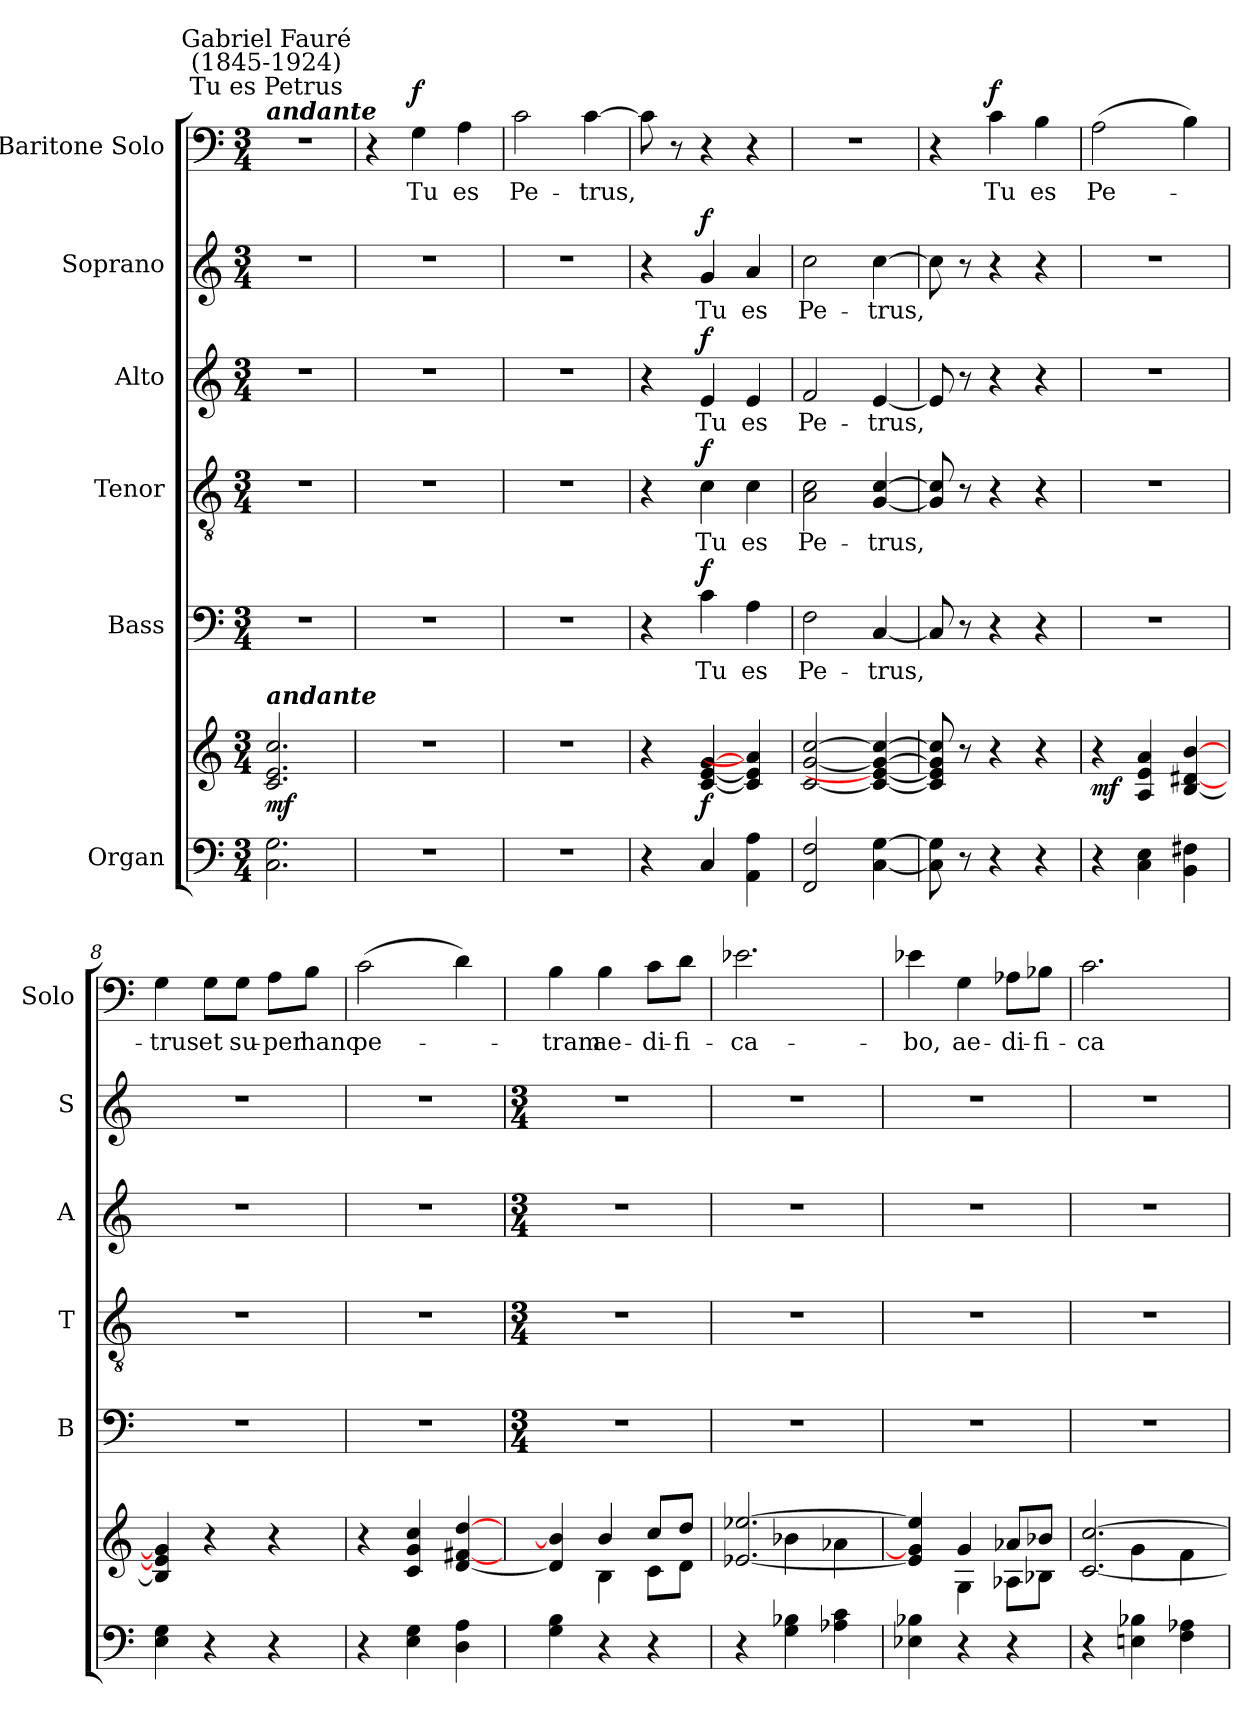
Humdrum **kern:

**kern	**kern	**dynam	**kern	**text	**dynam	**kern	**text	**dynam	**kern	**text	**dynam	**kern	**text	**dynam	**kern	**text	**dynam
*part6	*part6	*part6	*part5	*part5	*part5	*part4	*part4	*part4	*part3	*part3	*part3	*part2	*part2	*part2	*part1	*part1	*part1
*staff7	*staff6	*staff6/7	*staff5	*staff5	*staff5	*staff4	*staff4	*staff4	*staff3	*staff3	*staff3	*staff2	*staff2	*staff2	*staff1	*staff1	*staff1
*I"Organ	*	*	*I"Bass	*	*	*I"Tenor	*	*	*I"Alto	*	*	*I"Soprano	*	*	*I"Baritone Solo	*	*
*	*	*	*I'B	*	*	*I'T	*	*	*I'A	*	*	*I'S	*	*	*I'Solo	*	*
*clefF4	*clefG2	*	*clefF4	*	*	*clefGv2	*	*	*clefG2	*	*	*clefG2	*	*	*clefF4	*	*
*k[]	*k[]	*	*k[]	*	*	*k[]	*	*	*k[]	*	*	*k[]	*	*	*k[]	*	*
*C:	*C:	*	*C:	*	*	*C:	*	*	*C:	*	*	*C:	*	*	*C:	*	*
*M3/4	*M3/4	*	*M3/4	*	*	*M3/4	*	*	*M3/4	*	*	*M3/4	*	*	*M3/4	*	*
=1	=1	=1	=1	=1	=1	=1	=1	=1	=1	=1	=1	=1	=1	=1	=1	=1	=1
!	!	!	!	!	!	!	!	!	!	!	!	!	!	!	!LO:TX:a:Bi:t=andante	!	!
!	!	!	!	!	!	!	!	!	!	!	!	!	!	!	!LO:TX:a:cj:t=Tu es Petrus	!	!
!	!	!	!	!	!	!	!	!	!	!	!	!	!	!	!LO:TX:a:cj:t=Gabriel Fauré\n(1845-1924)	!	!
!	!LO:TX:a:Bi:t=andante	!	!	!	!	!	!	!	!	!	!	!	!	!	!	!	!
!	!	!LO:DY:b	!LO:N:vis=1	!	!	!LO:N:vis=1	!	!	!LO:N:vis=1	!	!	!LO:N:vis=1	!	!	!LO:N:vis=1	!	!
2.C 2.G	2.c 2.e 2.cc	mf	2.r	.	.	2.r	.	.	2.r	.	.	2.r	.	.	2.r	.	.
=2	=2	=2	=2	=2	=2	=2	=2	=2	=2	=2	=2	=2	=2	=2	=2	=2	=2
!LO:N:vis=1	!LO:N:vis=1	!	!LO:N:vis=1	!	!	!LO:N:vis=1	!	!	!LO:N:vis=1	!	!	!LO:N:vis=1	!	!	!	!	!
2.r	2.r	.	2.r	.	.	2.r	.	.	2.r	.	.	2.r	.	.	4r	.	.
!	!	!	!	!	!	!	!	!	!	!	!	!	!	!	!	!LO:LY:b	!LO:DY:b
.	.	.	.	.	.	.	.	.	.	.	.	.	.	.	4G	Tu	f
!	!	!	!	!	!	!	!	!	!	!	!	!	!	!	!	!LO:LY:b	!
.	.	.	.	.	.	.	.	.	.	.	.	.	.	.	4A	es	.
=3	=3	=3	=3	=3	=3	=3	=3	=3	=3	=3	=3	=3	=3	=3	=3	=3	=3
!LO:N:vis=1	!LO:N:vis=1	!	!LO:N:vis=1	!	!	!LO:N:vis=1	!	!	!LO:N:vis=1	!	!	!LO:N:vis=1	!	!	!	!LO:LY:b	!
2.r	2.r	.	2.r	.	.	2.r	.	.	2.r	.	.	2.r	.	.	2c	Pe-	.
!	!	!	!	!	!	!	!	!	!	!	!	!	!	!	!	!LO:LY:b	!
.	.	.	.	.	.	.	.	.	.	.	.	.	.	.	[4c	-trus,	.
=4	=4	=4	=4	=4	=4	=4	=4	=4	=4	=4	=4	=4	=4	=4	=4	=4	=4
4r	4r	.	4r	.	.	4r	.	.	4r	.	.	4r	.	.	8c]	.	.
.	.	.	.	.	.	.	.	.	.	.	.	.	.	.	8r	.	.
!	!	!LO:DY:b	!	!LO:LY:b	!LO:DY:b	!	!LO:LY:b	!LO:DY:b	!	!LO:LY:b	!LO:DY:b	!	!LO:LY:b	!LO:DY:b	!	!	!
4C	[4c [4e [4g	f	4c	Tu	f	4c	Tu	f	4e	Tu	f	4g	Tu	f	4r	.	.
!	!	!	!	!LO:LY:b	!	!	!LO:LY:b	!	!	!LO:LY:b	!	!	!LO:LY:b	!	!	!	!
4AA 4A	4c] 4e] 4a]	.	4A	es	.	4c	es	.	4e	es	.	4a	es	.	4r	.	.
=5	=5	=5	=5	=5	=5	=5	=5	=5	=5	=5	=5	=5	=5	=5	=5	=5	=5
!	!	!	!	!LO:LY:b	!	!	!LO:LY:b	!	!	!LO:LY:b	!	!	!LO:LY:b	!	!LO:N:vis=1	!	!
2FF 2F	[2c [2g [2cc	.	2F	Pe-	.	2A 2c	Pe-	.	2f	Pe-	.	2cc	Pe-	.	2.r	.	.
!	!	!	!	!LO:LY:b	!	!	!LO:LY:b	!	!	!LO:LY:b	!	!	!LO:LY:b	!	!	!	!
[4C [4G	4c_ 4e_ 4g_ 4cc_	.	[4C	-trus,	.	[4G [4c	-trus,	.	[4e	-trus,	.	[4cc	-trus,	.	.	.	.
=6	=6	=6	=6	=6	=6	=6	=6	=6	=6	=6	=6	=6	=6	=6	=6	=6	=6
8C] 8G]	8c] 8e] 8g] 8cc]	.	8C]	.	.	8G] 8c]	.	.	8e]	.	.	8cc]	.	.	4r	.	.
8r	8r	.	8r	.	.	8r	.	.	8r	.	.	8r	.	.	.	.	.
!	!	!	!	!	!	!	!	!	!	!	!	!	!	!	!	!LO:LY:b	!LO:DY:b
4r	4r	.	4r	.	.	4r	.	.	4r	.	.	4r	.	.	4c	Tu	f
!	!	!	!	!	!	!	!	!	!	!	!	!	!	!	!	!LO:LY:b	!
4r	4r	.	4r	.	.	4r	.	.	4r	.	.	4r	.	.	4B	es	.
=7	=7	=7	=7	=7	=7	=7	=7	=7	=7	=7	=7	=7	=7	=7	=7	=7	=7
!	!	!LO:DY:b	!LO:N:vis=1	!	!	!LO:N:vis=1	!	!	!LO:N:vis=1	!	!	!LO:N:vis=1	!	!	!	!LO:LY:b	!
4r	4r	mf	2.r	.	.	2.r	.	.	2.r	.	.	2.r	.	.	(>2A	Pe-	.
4C 4E	4A 4e 4a	.	.	.	.	.	.	.	.	.	.	.	.	.	.	.	.
4BB 4F#X	[4B [4d#X [4b	.	.	.	.	.	.	.	.	.	.	.	.	.	4B)	.	.
=8	=8	=8	=8	=8	=8	=8	=8	=8	=8	=8	=8	=8	=8	=8	=8	=8	=8
!	!	!	!LO:N:vis=1	!	!	!LO:N:vis=1	!	!	!LO:N:vis=1	!	!	!LO:N:vis=1	!	!	!	!LO:LY:b	!
4E 4G	4B] 4e] 4g]	.	2.r	.	.	2.r	.	.	2.r	.	.	2.r	.	.	4G	trus	.
!	!	!	!	!	!	!	!	!	!	!	!	!	!	!	!	!LO:LY:b	!
4r	4r	.	.	.	.	.	.	.	.	.	.	.	.	.	8G\L	et	.
!	!	!	!	!	!	!	!	!	!	!	!	!	!	!	!	!LO:LY:b	!
.	.	.	.	.	.	.	.	.	.	.	.	.	.	.	8G\J	su-	.
!	!	!	!	!	!	!	!	!	!	!	!	!	!	!	!	!LO:LY:b	!
4r	4r	.	.	.	.	.	.	.	.	.	.	.	.	.	8A\L	-per	.
!	!	!	!	!	!	!	!	!	!	!	!	!	!	!	!	!LO:LY:b	!
.	.	.	.	.	.	.	.	.	.	.	.	.	.	.	8B\J	hanc	.
=9	=9	=9	=9	=9	=9	=9	=9	=9	=9	=9	=9	=9	=9	=9	=9	=9	=9
!	!	!	!LO:N:vis=1	!	!	!LO:N:vis=1	!	!	!LO:N:vis=1	!	!	!LO:N:vis=1	!	!	!	!LO:LY:b	!
4r	4r	.	2.r	.	.	2.r	.	.	2.r	.	.	2.r	.	.	(>2c	pe-	.
4E 4G	4c 4g 4cc	.	.	.	.	.	.	.	.	.	.	.	.	.	.	.	.
4D 4A	[4d [4f#X [4dd	.	.	.	.	.	.	.	.	.	.	.	.	.	4d)	.	.
!!LO:LB:g=z
=10	=10	=10	=10	=10	=10	=10	=10	=10	=10	=10	=10	=10	=10	=10	=10	=10	=10
*	*	*	*M3/4	*	*	*M3/4	*	*	*M3/4	*	*	*M3/4	*	*	*	*	*
*	*^	*	*	*	*	*	*	*	*	*	*	*	*	*	*	*	*
!	!	!	!	!	!	!	!	!	!	!	!	!	!	!	!	!	!LO:LY:b	!
4G 4B	4d] 4b]	4ryy	.	2.r	.	.	2.r	.	.	2.r	.	.	2.r	.	.	4B	tram	.
!	!	!	!	!	!	!	!	!	!	!	!	!	!	!	!	!	!LO:LY:b	!
4r	4b/	4B\	.	.	.	.	.	.	.	.	.	.	.	.	.	4B	ae-	.
!	!	!	!	!	!	!	!	!	!	!	!	!	!	!	!	!	!LO:LY:b	!
4r	8cc/L	8c\L	.	.	.	.	.	.	.	.	.	.	.	.	.	8c\L	-di-	.
!	!	!	!	!	!	!	!	!	!	!	!	!	!	!	!	!	!LO:LY:b	!
.	8dd/J	8d\J	.	.	.	.	.	.	.	.	.	.	.	.	.	8d\J	-fi-	.
=11	=11	=11	=11	=11	=11	=11	=11	=11	=11	=11	=11	=11	=11	=11	=11	=11	=11	=11
!	!	!	!	!	!	!	!	!	!	!	!	!	!	!	!	!	!LO:LY:b	!
4r	[2.e-X [2.ee-X	4ryy	.	2.r	.	.	2.r	.	.	2.r	.	.	2.r	.	.	2.e-X	-ca-	.
4G 4B-X	.	4b-X\	.	.	.	.	.	.	.	.	.	.	.	.	.	.	.	.
4A-X 4c	.	4a-X\	.	.	.	.	.	.	.	.	.	.	.	.	.	.	.	.
=12	=12	=12	=12	=12	=12	=12	=12	=12	=12	=12	=12	=12	=12	=12	=12	=12	=12	=12
!	!	!	!	!	!	!	!	!	!	!	!	!	!	!	!	!	!LO:LY:b	!
4E-X 4B-X	4e-] 4g] 4ee-]	4ryy	.	2.r	.	.	2.r	.	.	2.r	.	.	2.r	.	.	4e-X	-bo,	.
!	!	!	!	!	!	!	!	!	!	!	!	!	!	!	!	!	!LO:LY:b	!
4r	4g	4G\	.	.	.	.	.	.	.	.	.	.	.	.	.	4G	ae-	.
!	!	!	!	!	!	!	!	!	!	!	!	!	!	!	!	!	!LO:LY:b	!
4r	8a-XL	8A-X\L	.	.	.	.	.	.	.	.	.	.	.	.	.	8A-X\L	-di-	.
!	!	!	!	!	!	!	!	!	!	!	!	!	!	!	!	!	!LO:LY:b	!
.	8b-XJ	8B-X\J	.	.	.	.	.	.	.	.	.	.	.	.	.	8B-X\J	-fi-	.
=13	=13	=13	=13	=13	=13	=13	=13	=13	=13	=13	=13	=13	=13	=13	=13	=13	=13	=13
!	!	!	!	!	!	!	!	!	!	!	!	!	!	!	!	!	!LO:LY:b	!
4r	[2.c [2.cc	4ryy	.	2.r	.	.	2.r	.	.	2.r	.	.	2.r	.	.	2.c	-ca-	.
4En 4B-X	.	4g\	.	.	.	.	.	.	.	.	.	.	.	.	.	.	.	.
4F 4A-X	.	4f\	.	.	.	.	.	.	.	.	.	.	.	.	.	.	.	.
*	*v	*v	*	*	*	*	*	*	*	*	*	*	*	*	*	*	*	*
=	=	=	=	=	=	=	=	=	=	=	=	=	=	=	=	=	=
*-	*-	*-	*-	*-	*-	*-	*-	*-	*-	*-	*-	*-	*-	*-	*-	*-	*-
